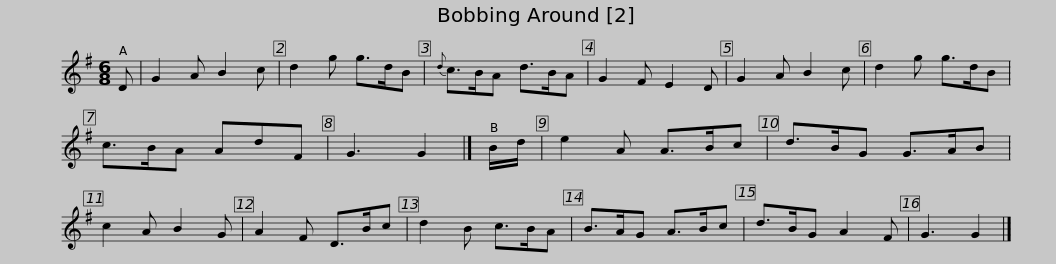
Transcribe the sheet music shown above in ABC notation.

X:1
L:1/8
M:6/8
I:linebreak $
K:G
V:1 treble
V:1
 D | G2 A B2 c | d2 g g>dB |{d} c>BA d>BA | G2 F E2 D | %5
 G2 A B2 c | d2 g g>dB | c>BA AdF | G3 G2 |]$ B/d/ | %10
 e2 A A>Bc | d>BG G>AB | c2 A B2 G | A2 F D>Bc | d2 B c>BA | %15
 B>AG A>Bc | d>BG A2 F |$ G3 G2 |] %18
